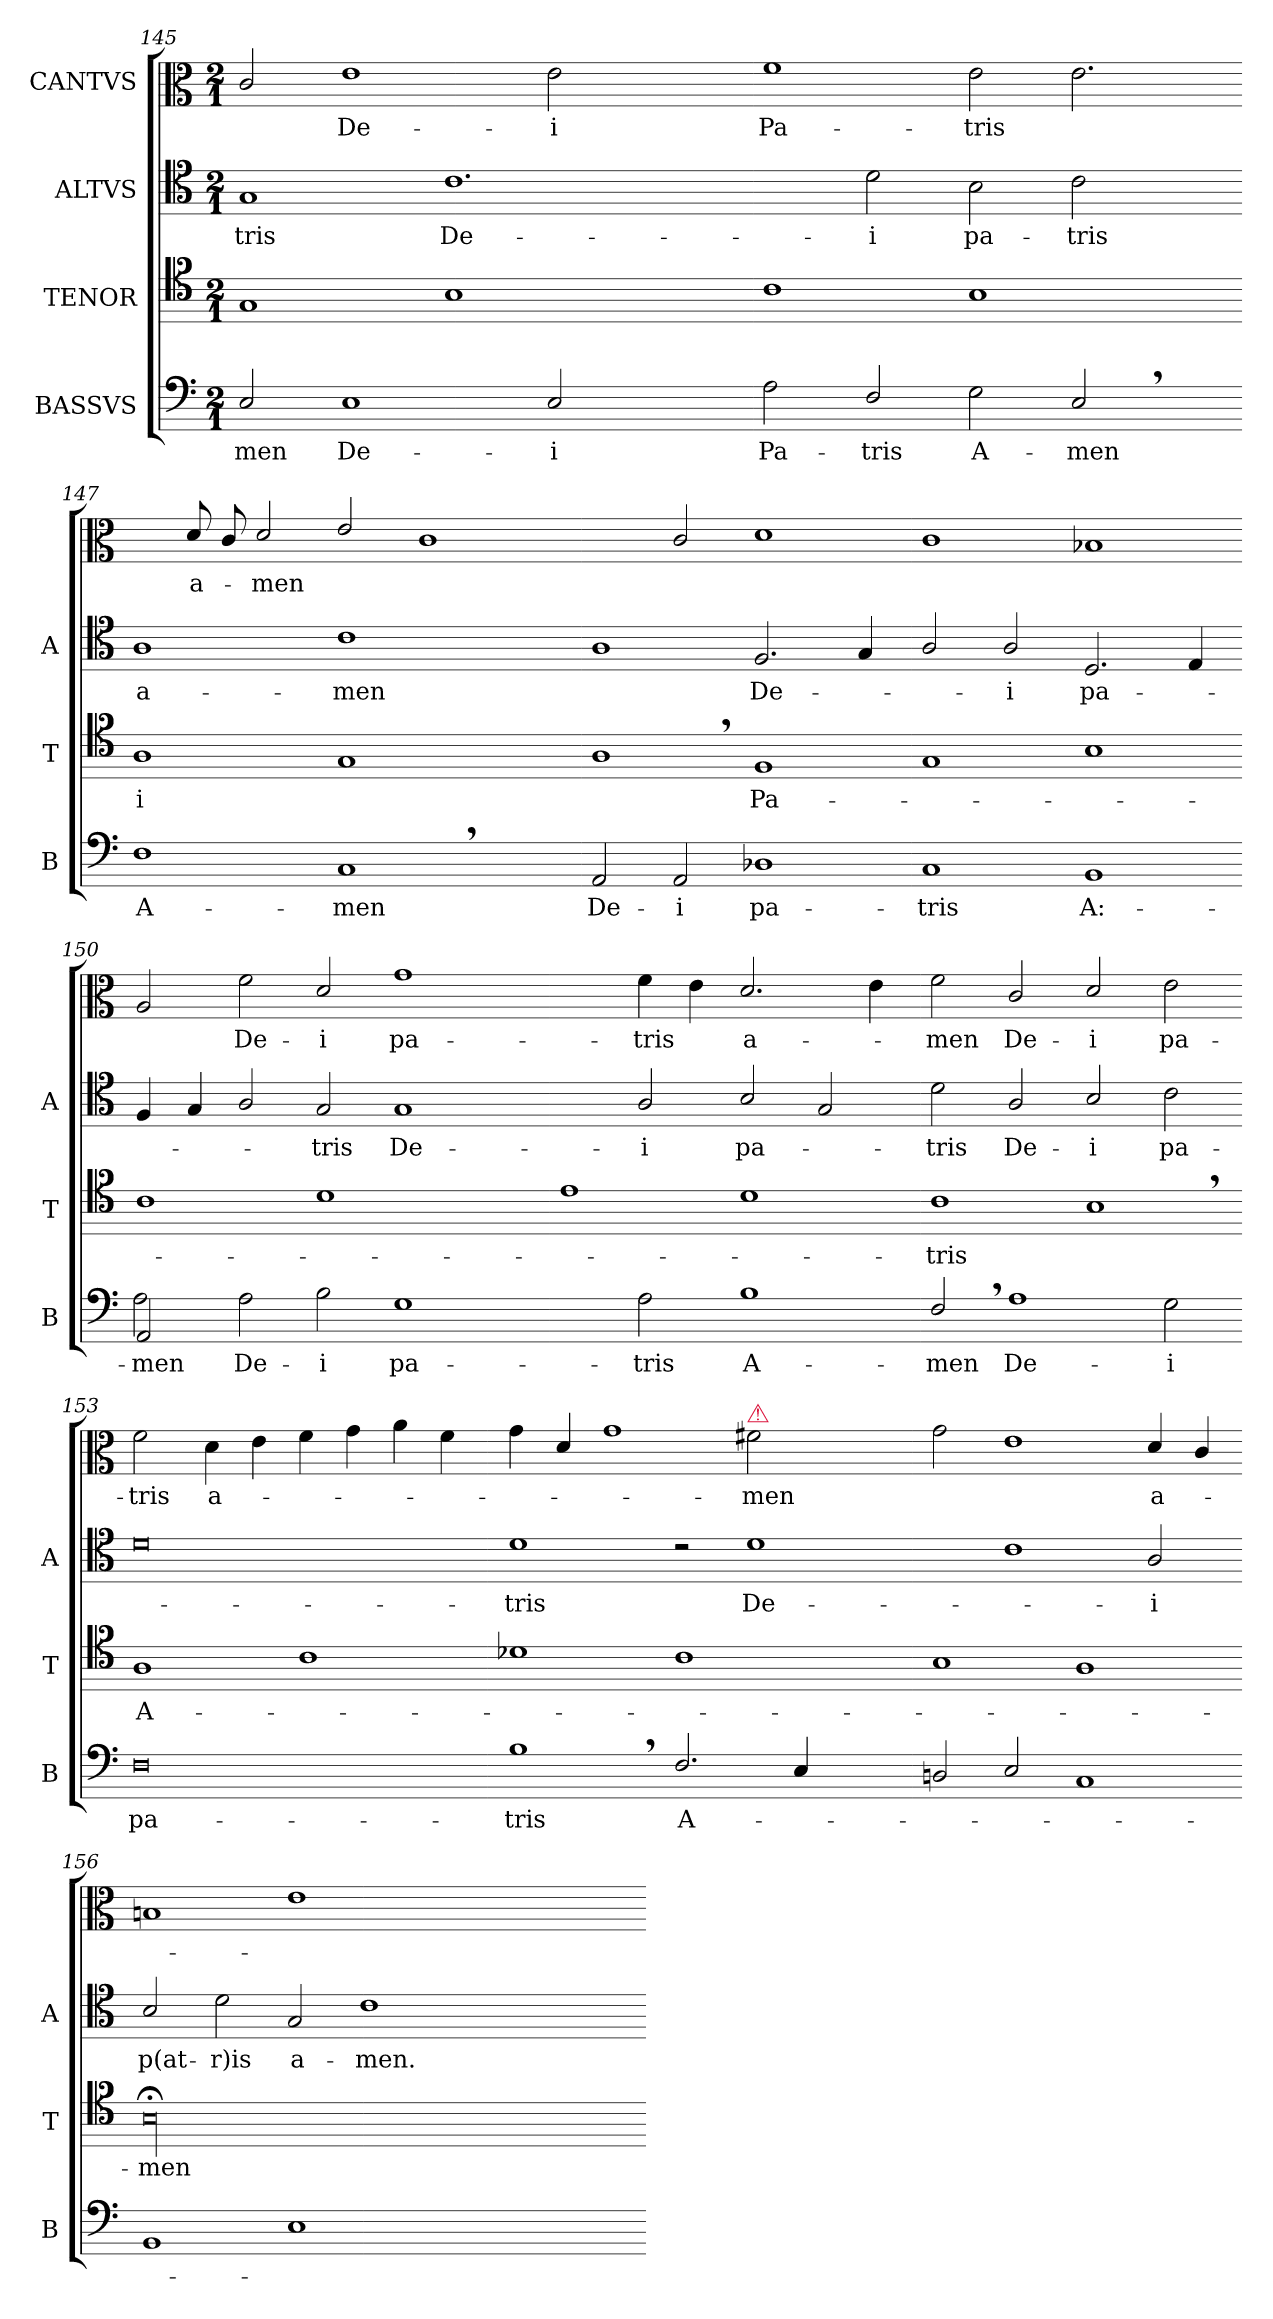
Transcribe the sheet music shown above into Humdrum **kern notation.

**kern	**text	**kern	**text	**kern	**text	**kern	**text
*part4	*part4	*part3	*part3	*part2	*part2	*part1	*part1
*staff4	*staff4	*staff3	*staff3	*staff2	*staff2	*staff1	*staff1
*I"BASSVS	*	*I"TENOR	*	*I"ALTVS	*	*I"CANTVS	*
*I'B	*	*I'T	*	*I'A	*	*	*
*clefF5	*	*clefC5	*	*clefC4	*	*clefC3	*
*k[]	*	*k[]	*	*k[]	*	*k[]	*
*C:	*	*C:	*	*C:	*	*C:	*
*M2/1	*	*M2/1	*	*M2/1	*	*M2/1	*
=145	=145	=145	=145	=145	=145	=145	=145
!	!LO:LY:i	!	!	!	!LO:LY:i	!	!
2C/	-men	1E	.	1G	-tris	2c/	.
1C	De-	.	.	.	.	1e	De-
.	.	1G	.	1.c	De-	.	.
2C/	-i	.	.	.	.	2e\	-i
2ryy	.	2ryy	.	.	.	2ryy	.
=146-	=146-	=146-	=146-	=146-	=146-	=146-	=146-
2F\	Pa-	1A	.	2ryy	.	1f	Pa-
2D/	-tris	.	.	2d\	-i	.	.
2E\	A-	1G	.	2B\	pa-	2e\	-tris
2C,</	-men	.	.	2c\	-tris	2.e\	.
4ryy	.	4ryy	.	4ryy	.	.	.
=147-	=147-	=147-	=147-	=147-	=147-	=147-	=147-
1D	A-	1F	-i	1A	a-	4ryy	.
.	.	.	.	.	.	8d/	a-
.	.	.	.	.	.	8c/	.
.	.	.	.	.	.	2d/	-men
1AA,<	-men	1E	.	1c	-men	2e/	.
.	.	.	.	.	.	1c/	.
2ryy	.	2ryy	.	2ryy	.	.	.
=148-	=148-	=148-	=148-	=148-	=148-	=148-	=148-
2FF/	De-	1F,<	.	1A	.	2ryy	.
2FF/	-i	.	.	.	.	2c/	.
!	!	!	!	!	!LO:LY:i	!	!
1BB-X	pa-	1D	Pa-	2.F/	De-	1d	.
.	.	.	.	4G/	.	.	.
=149-	=149-	=149-	=149-	=149-	=149-	=149-	=149-
1AA	-tris	1E	.	2A/	.	1c	.
!	!	!	!	!	!LO:LY:i	!	!
.	.	.	.	2A/	-i	.	.
!	!	!	!	!	!LO:LY:i	!	!
1GG	A:-	1G	.	2.D/	pa-	1B-X	.
.	.	.	.	4E/	.	.	.
=150-	=150-	=150-	=150-	=150-	=150-	=150-	=150-
*^	*	*	*	*	*	*	*
2FF/	2F\	-men	1A	.	4F/	.	2A/	.
.	.	.	.	.	4G/	.	.	.
!	!	!LO:LY:i	!	!	!	!	!	!LO:LY:i
2F\	0ryy	De-	.	.	2A/	.	2f\	De-
!	!	!LO:LY:i	!	!	!	!LO:LY:i	!	!LO:LY:i
2G\	.	-i	1B	.	2G/	-tris	2d/	-i
!	!	!LO:LY:i	!	!	!	!LO:LY:i	!	!LO:LY:i
1E\	.	pa-	.	.	1G/	De-	1g\	pa-
.	.	.	2ryy	.	.	.	.	.
*v	*v	*	*	*	*	*	*	*
=151-	=151-	=151-	=151-	=151-	=151-	=151-	=151-
2ryy	.	1c	.	2ryy	.	2ryy	.
!	!LO:LY:i	!	!	!	!LO:LY:i	!	!LO:LY:i
2F\	-tris	.	.	2A/	-i	4f\	-tris
.	.	.	.	.	.	4e\	.
!	!LO:LY:i	!	!	!	!LO:LY:i	!	!LO:LY:i
1G	A-	1B	.	2B/	pa-	2.d/	a-
.	.	.	.	2G/	.	.	.
.	.	.	.	.	.	4e\	.
=152-	=152-	=152-	=152-	=152-	=152-	=152-	=152-
!	!LO:LY:i	!	!	!	!LO:LY:i	!	!LO:LY:i
2D,</	-men	1A	-tris	2d\	-tris	2f\	-men
1F	De-	.	.	2A/	De-	2c/	De-
.	.	1G,<	.	2B/	-i	2d/	-i
2E\	-i	.	.	2c\	pa-	2e\	pa-
=153-	=153-	=153-	=153-	=153-	=153-	=153-	=153-
0D	pa-	1F	A-	0d	.	2f\	-tris
.	.	.	.	.	.	4d\	a-
.	.	.	.	.	.	4e\	.
.	.	1A	.	.	.	4f\	.
.	.	.	.	.	.	4g\	.
.	.	.	.	.	.	4a\	.
.	.	.	.	.	.	4f\	.
=154-	=154-	=154-	=154-	=154-	=154-	=154-	=154-
1G,	-tris	1B-X	.	1d	-tris	4g\	.
.	.	.	.	.	.	4d/	.
.	.	.	.	.	.	1g	.
2.D/	A-	1A	.	2rc	.	.	.
!	!	!	!	!	!	!LO:TX:a:color=crimson:t=⚠	!
.	.	.	.	1d\	De-	2f#X\	-men
4C/	.	.	.	.	.	.	.
2ryy	.	2ryy	.	.	.	2ryy	.
=155-	=155-	=155-	=155-	=155-	=155-	=155-	=155-
2BBn/	.	1G	.	2ryy	.	2g\	.
2C/	.	.	.	1c	.	1e	.
1AA	.	1F	.	.	.	.	.
.	.	.	.	2A/	-i	4d/	a-
.	.	.	.	.	.	4c/	.
=156-	=156-	=156-	=156-	=156-	=156-	=156-	=156-
1GG	.	00G;<	-men	2B/	p(at-	1Bn	.
.	.	.	.	2d\	-r)is	.	.
1C	.	.	.	2G/	a-	1e	.
.	.	.	.	1c\	-men.	.	.
0ryy	.	.	.	.	.	0ryy	.
.	.	.	.	1.ryy	.	.	.
=-	=-	=-	=-	=-	=-	=-	=-
*-	*-	*-	*-	*-	*-	*-	*-
